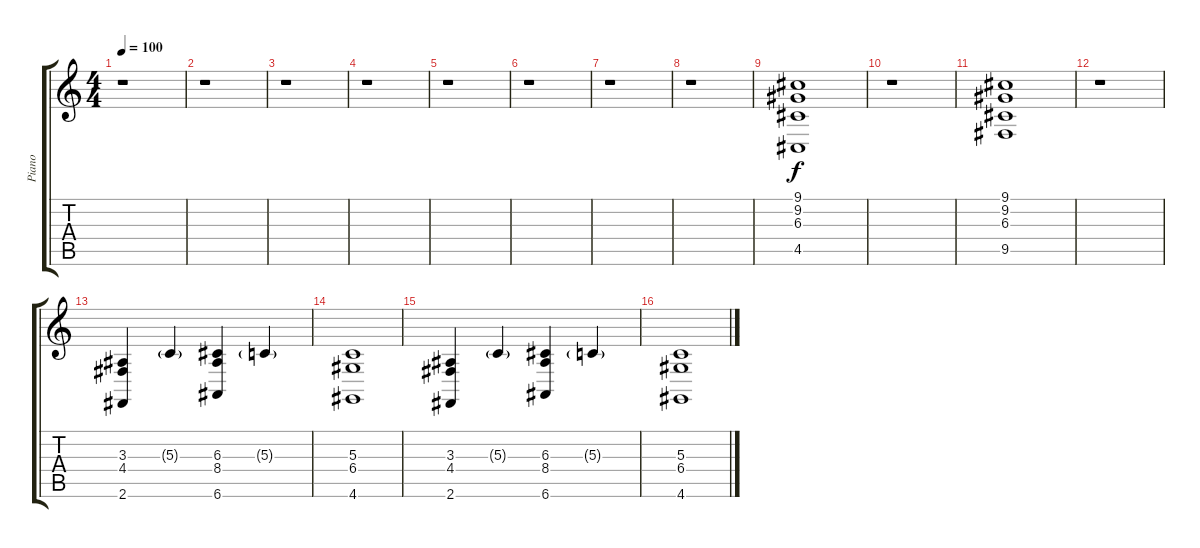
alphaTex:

\track ("Piano" "Piano") {instrument brightacousticpiano}
\staff {score tabs}
\tuning (E4 B3 G3 D3 A2 E2) {hide}
\ts (4 4)
\tempo 100
\clef g2
\ks c
r.1{dy f instrument brightacousticpiano} |
r.1 |
r.1 |
r.1 |
r.1 |
r.1 |
r.1 |
r.1 |
(9.1 9.2 6.3 4.5).1 |
r.1 |
(9.1 9.2 6.3 9.5).1 |
r.1 |
(3.3 4.4 2.6).4 5.3{g}.4 (6.3 8.4 6.6).4 5.3{g}.4 |
(5.3 6.4 4.6).1 |
(3.3 4.4 2.6).4 5.3{g}.4 (6.3 8.4 6.6).4 5.3{g}.4 |
(5.3 6.4 4.6).1
